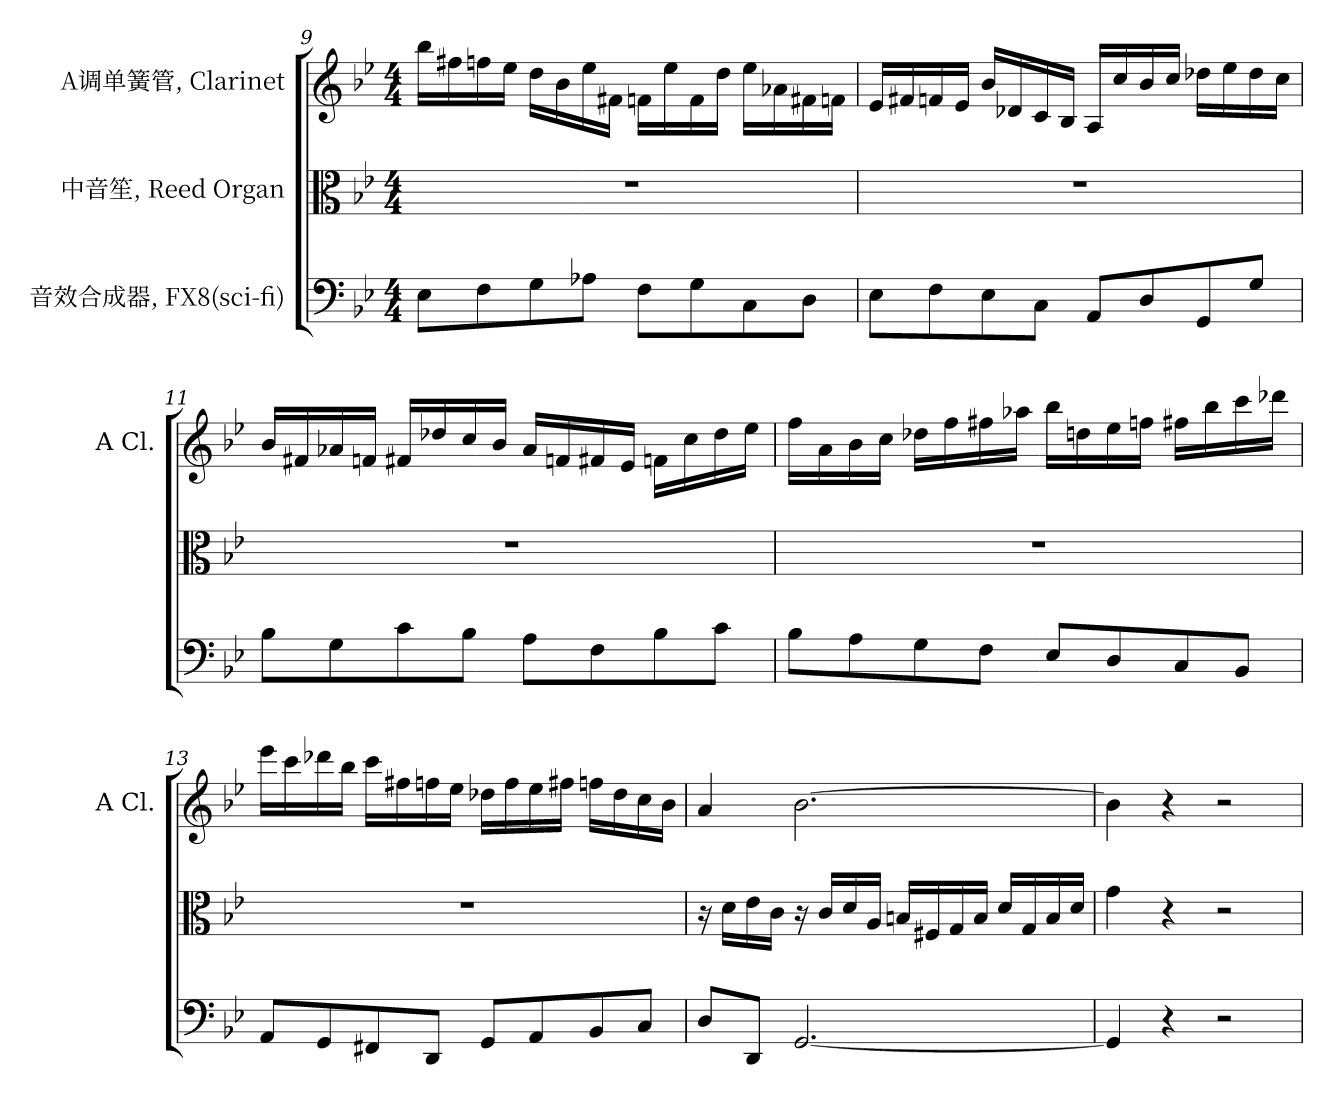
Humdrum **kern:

**kern	**kern	**kern
*part3	*part2	*part1
*staff3	*staff2	*staff1
*I"音效合成器, FX8(sci-fi)	*I"中音笙, Reed Organ	*I"A调单簧管, Clarinet
*	*	*I'A Cl.
*clefF4	*clefC3	*clefG2
*	*	*ITrd1c2
*k[b-e-]	*k[b-e-]	*k[b-e-a-d-]
*M4/4	*M4/4	*M4/4
=9	=9	=9
8E-\L	1r	16aa-\LL
.	.	16een\
8F\	.	16ee-X\
.	.	16dd-\JJ
8G\	.	16cc\LL
.	.	16a-\
8A-X\J	.	16dd-\
.	.	16en\JJ
8F\L	.	16e-X\LL
.	.	16dd-\
8G\	.	16e-\
.	.	16cc\JJ
8C\	.	16dd-\LL
.	.	16g-X\
8D\J	.	16en\
.	.	16e-X\JJ
!!LO:LB:g=z
=10	=10	=10
8E-\L	1r	16d-/LL
.	.	16en/
8F\	.	16e-X/
.	.	16d-/JJ
8E-\	.	16a-/LL
.	.	16c-X/
8C\J	.	16B-/
.	.	16A-/JJ
8AA/L	.	16G/LL
.	.	16b-/
8D/	.	16a-/
.	.	16b-/JJ
8GG/	.	16cc-X\LL
.	.	16dd-\
8G/J	.	16cc-\
.	.	16b-\JJ
=11	=11	=11
8B-\L	1r	16a-/LL
.	.	16en/
8G\	.	16g-X/
.	.	16e-X/JJ
8c\	.	16en/LL
.	.	16cc-X/
8B-\J	.	16b-/
.	.	16a-/JJ
8A\L	.	16g-/LL
.	.	16e-X/
8F\	.	16en/
.	.	16d-/JJ
8B-\	.	16e-X\LL
.	.	16b-\
8c\J	.	16cc-\
.	.	16dd-\JJ
!!LO:LB:g=z
=12	=12	=12
8B-\L	1r	16ee-\LL
.	.	16g\
8A\	.	16a-\
.	.	16b-\JJ
8G\	.	16cc-X\LL
.	.	16ee-\
8F\J	.	16een\
.	.	16gg-X\JJ
8E-/L	.	16aa-\LL
.	.	16ccn\
8D/	.	16dd-\
.	.	16ee-X\JJ
8C/	.	16een\LL
.	.	16aa-\
8BB-/J	.	16bb-\
.	.	16ccc-X\JJ
=13	=13	=13
8AA/L	1r	16ddd-\LL
.	.	16bb-\
8GG/	.	16ccc-X\
.	.	16aa-\JJ
8FF#X/	.	16bb-\LL
.	.	16een\
8DD/J	.	16ee-X\
.	.	16dd-\JJ
8GG/L	.	16cc-X\LL
.	.	16ee-\
8AA/	.	16dd-\
.	.	16een\JJ
8BB-/	.	16ee-X\LL
.	.	16cc-\
8C/J	.	16b-\
.	.	16a-\JJ
!!LO:LB:g=z
=14	=14	=14
8D/L	16r	4g/
.	16d\LL	.
8DD/J	16e-\	.
.	16c\JJ	.
*	*	*MM74
[2.GG/	16r	[2.a-\
.	16c/LL	.
.	16d/	.
.	16A/JJ	.
.	16Bn/LL	.
.	16F#X/	.
.	16G/	.
.	16B/JJ	.
.	16d/LL	.
.	16G/	.
.	16B/	.
.	16d/JJ	.
=15	=15	=15
4GG/]	4g\	4a-\]
4r	4r	4r
2r	2r	2r
=	=	=
*-	*-	*-
